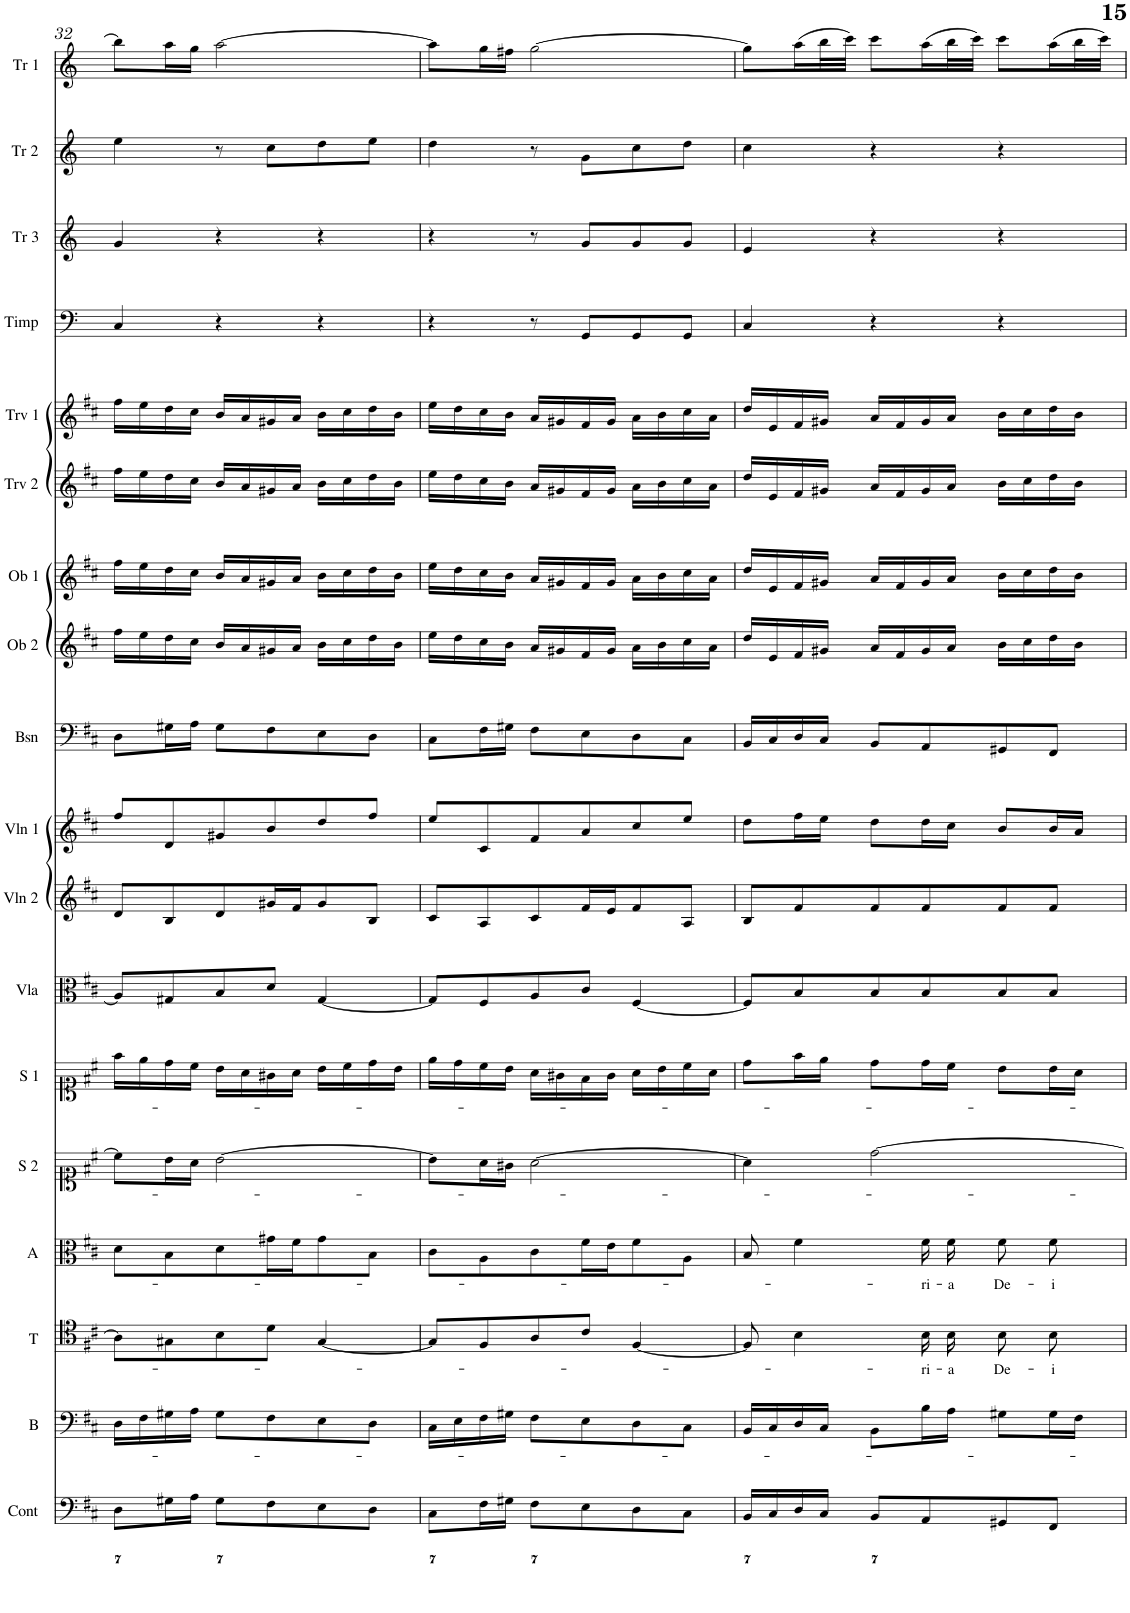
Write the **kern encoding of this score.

**kern	**kern	**kern	**text	**kern	**text	**kern	**kern	**kern	**kern	**kern	**kern	**kern	**kern	**kern	**kern	**kern	**kern	**kern	**kern
*part18	*part17	*part16	*part16	*part15	*part15	*part14	*part13	*part12	*part11	*part10	*part9	*part8	*part7	*part6	*part5	*part4	*part3	*part2	*part1
*staff18	*staff17	*staff16	*staff16	*staff15	*staff15	*staff14	*staff13	*staff12	*staff11	*staff10	*staff9	*staff8	*staff7	*staff6	*staff5	*staff4	*staff3	*staff2	*staff1
*I"Continuo	*I"Bass	*I"Tenor	*	*I"Alto	*	*I"Soprano 2	*I"Soprano 1	*I"Viola	*I"Violin 2	*I"Violin 1	*I"Bassoon	*I"Oboe 2	*I"Oboe 1	*I"Traverso 2	*I"Traverso 1	*I"Timpani	*I"Tromba 3	*I"Tromba 2	*I"Tromba 1
*I'Cont	*I'B	*I'T	*	*I'A	*	*I'S 2	*I'S 1	*I'Vla	*I'Vln 2	*I'Vln 1	*I'Bsn	*I'Ob 2	*I'Ob 1	*I'Trv 2	*I'Trv 1	*I'Timp	*I'Tr 3	*I'Tr 2	*I'Tr 1
!!LO:PB:g=z
*clefF4	*clefF4	*clefC4	*	*clefC3	*	*clefC1	*clefC1	*clefC3	*clefG2	*clefG2	*clefF4	*clefG2	*clefG2	*clefG2	*clefG2	*clefF4	*clefG2	*clefG2	*clefG2
*	*	*	*	*	*	*	*	*	*	*	*	*	*	*	*	*Trd-1c-2	*Trd-1c-2	*Trd-1c-2	*Trd-1c-2
*k[f#c#]	*k[f#c#]	*k[f#c#]	*	*k[f#c#]	*	*k[f#c#]	*k[f#c#]	*k[f#c#]	*k[f#c#]	*k[f#c#]	*k[f#c#]	*k[f#c#]	*k[f#c#]	*k[f#c#]	*k[f#c#]	*k[]	*k[]	*k[]	*k[]
*M3/4	*M3/4	*M3/4	*	*M3/4	*	*M3/4	*M3/4	*M3/4	*M3/4	*M3/4	*M3/4	*M3/4	*M3/4	*M3/4	*M3/4	*M3/4	*M3/4	*M3/4	*M3/4
=32	=32	=32	=32	=32	=32	=32	=32	=32	=32	=32	=32	=32	=32	=32	=32	=32	=32	=32	=32
8D\L	16D\LL	8A\L]	.	8d\L	.	8cc#\L]	16ff#\LL	8A/L]	8d/L	8ff#/L	8D\L	16ff#\LL	16ff#\LL	16ff#\LL	16ff#\LL	4C/	4g/	4ee\	8bb\L]
.	16F#\	.	.	.	.	.	16ee\	.	.	.	.	16ee\	16ee\	16ee\	16ee\	.	.	.	.
16G#X\L	16G#X\	8G#X\	.	8B\	.	16b\L	16dd\	8G#X/	8B/	8d/	16G#X\L	16dd\	16dd\	16dd\	16dd\	.	.	.	16aa\L
16A\JJ	16A\JJ	.	.	.	.	16a\JJ	16cc#\JJ	.	.	.	16A\JJ	16cc#\JJ	16cc#\JJ	16cc#\JJ	16cc#\JJ	.	.	.	16gg\JJ
8G#\L	8G#\L	8B\	.	8d\	.	[2b\	16b\LL	8B/	8d/	8g#X/	8G#\L	16b/LL	16b/LL	16b/LL	16b/LL	4r	4r	8r	[2aa\
.	.	.	.	.	.	.	16a\	.	.	.	.	16a/	16a/	16a/	16a/	.	.	.	.
8F#\	8F#\	8d\J	.	16g#X\L	.	.	16g#X\	8d/J	16g#X/L	8b/	8F#\	16g#X/	16g#X/	16g#X/	16g#X/	.	.	8cc\L	.
.	.	.	.	16f#\J	.	.	16a\JJ	.	16f#/J	.	.	16a/JJ	16a/JJ	16a/JJ	16a/JJ	.	.	.	.
8E\	8E\	[4G#/	.	8g#\	.	.	16b\LL	[4G#/	8g#/	8dd/	8E\	16b\LL	16b\LL	16b\LL	16b\LL	4r	4r	8dd\	.
.	.	.	.	.	.	.	16cc#\	.	.	.	.	16cc#\	16cc#\	16cc#\	16cc#\	.	.	.	.
8D\J	8D\J	.	.	8B\J	.	.	16dd\	.	8B/J	8ff#/J	8D\J	16dd\	16dd\	16dd\	16dd\	.	.	8ee\J	.
.	.	.	.	.	.	.	16b\JJ	.	.	.	.	16b\JJ	16b\JJ	16b\JJ	16b\JJ	.	.	.	.
=33	=33	=33	=33	=33	=33	=33	=33	=33	=33	=33	=33	=33	=33	=33	=33	=33	=33	=33	=33
8C#\L	16C#\LL	8G#/L]	.	8c#\L	.	8b\L]	16ee\LL	8G#/L]	8c#/L	8ee/L	8C#\L	16ee\LL	16ee\LL	16ee\LL	16ee\LL	4r	4r	4dd\	8aa\L]
.	16E\	.	.	.	.	.	16dd\	.	.	.	.	16dd\	16dd\	16dd\	16dd\	.	.	.	.
16F#\L	16F#\	8F#/	.	8A\	.	16a\L	16cc#\	8F#/	8A/	8c#/	16F#\L	16cc#\	16cc#\	16cc#\	16cc#\	.	.	.	16gg\L
16G#X\JJ	16G#X\JJ	.	.	.	.	16g#X\JJ	16b\JJ	.	.	.	16G#X\JJ	16b\JJ	16b\JJ	16b\JJ	16b\JJ	.	.	.	16ff#X\JJ
8F#\L	8F#\L	8A/	.	8c#\	.	[2a\	16a\LL	8A/	8c#/	8f#/	8F#\L	16a/LL	16a/LL	16a/LL	16a/LL	8r	8r	8r	[2gg\
.	.	.	.	.	.	.	16g#X\	.	.	.	.	16g#X/	16g#X/	16g#X/	16g#X/	.	.	.	.
8E\	8E\	8c#/J	.	16f#\L	.	.	16f#\	8c#/J	16f#/L	8a/	8E\	16f#/	16f#/	16f#/	16f#/	8GG/L	8g/L	8g\L	.
.	.	.	.	16e\J	.	.	16g#\JJ	.	16e/J	.	.	16g#/JJ	16g#/JJ	16g#/JJ	16g#/JJ	.	.	.	.
8D\	8D\	[4F#/	.	8f#\	.	.	16a\LL	[4F#/	8f#/	8cc#/	8D\	16a\LL	16a\LL	16a\LL	16a\LL	8GG/	8g/	8cc\	.
.	.	.	.	.	.	.	16b\	.	.	.	.	16b\	16b\	16b\	16b\	.	.	.	.
8C#\J	8C#\J	.	.	8A\J	.	.	16cc#\	.	8A/J	8ee/J	8C#\J	16cc#\	16cc#\	16cc#\	16cc#\	8GG/J	8g/J	8dd\J	.
.	.	.	.	.	.	.	16a\JJ	.	.	.	.	16a\JJ	16a\JJ	16a\JJ	16a\JJ	.	.	.	.
=34	=34	=34	=34	=34	=34	=34	=34	=34	=34	=34	=34	=34	=34	=34	=34	=34	=34	=34	=34
16BB/LL	16BB/LL	8F#/]	.	8B/	.	4a\]	8dd\L	8F#/L]	8B/L	8dd\L	16BB/LL	16dd/LL	16dd/LL	16dd/LL	16dd/LL	4C/	4e/	4cc\	8gg\L]
16C#/	16C#/	.	.	.	.	.	.	.	.	.	16C#/	16e/	16e/	16e/	16e/	.	.	.	.
16D/	16D/	4B\	.	4f#\	.	.	16ff#\L	8B/	8f#/	16ff#\L	16D/	16f#/	16f#/	16f#/	16f#/	.	.	.	(16aa\L
16C#/JJ	16C#/JJ	.	.	.	.	.	16ee\JJ	.	.	16ee\JJ	16C#/JJ	16g#X/JJ	16g#X/JJ	16g#X/JJ	16g#X/JJ	.	.	.	32bb\L
.	.	.	.	.	.	.	.	.	.	.	.	.	.	.	.	.	.	.	32ccc\JJJ)
8BB/L	8BB\L	.	.	.	.	[2dd\	8dd\L	8B/	8f#/	8dd\L	8BB/L	16a/LL	16a/LL	16a/LL	16a/LL	4r	4r	4r	8ccc\L
.	.	.	.	.	.	.	.	.	.	.	.	16f#/	16f#/	16f#/	16f#/	.	.	.	.
!	!	!	!LO:LY:b	!	!LO:LY:b	!	!	!	!	!	!	!	!	!	!	!	!	!	!
8AA/	16B\L	16B\	-ri-	16f#\	-ri-	.	16dd\L	8B/	8f#/	16dd\L	8AA/	16g#/	16g#/	16g#/	16g#/	.	.	.	(16aa\L
!	!	!	!LO:LY:b	!	!LO:LY:b	!	!	!	!	!	!	!	!	!	!	!	!	!	!
.	16A\JJ	16B\	-a	16f#\	-a	.	16cc#\JJ	.	.	16cc#\JJ	.	16a/JJ	16a/JJ	16a/JJ	16a/JJ	.	.	.	32bb\L
.	.	.	.	.	.	.	.	.	.	.	.	.	.	.	.	.	.	.	32ccc\JJJ)
!	!	!	!LO:LY:b	!	!LO:LY:b	!	!	!	!	!	!	!	!	!	!	!	!	!	!
8GG#X/	8G#X\L	8B\	De-	8f#\	De-	.	8b\L	8B/	8f#/	8b/L	8GG#X/	16b\LL	16b\LL	16b\LL	16b\LL	4r	4r	4r	8ccc\L
.	.	.	.	.	.	.	.	.	.	.	.	16cc#\	16cc#\	16cc#\	16cc#\	.	.	.	.
!	!	!	!LO:LY:b	!	!LO:LY:b	!	!	!	!	!	!	!	!	!	!	!	!	!	!
8FF#/J	16G#\L	8B\	-i	8f#\	-i	.	16b\L	8B/J	8f#/J	16b/L	8FF#/J	16dd\	16dd\	16dd\	16dd\	.	.	.	(16aa\L
.	16F#\JJ	.	.	.	.	.	16a\JJ	.	.	16a/JJ	.	16b\JJ	16b\JJ	16b\JJ	16b\JJ	.	.	.	32bb\L
.	.	.	.	.	.	.	.	.	.	.	.	.	.	.	.	.	.	.	32ccc\JJJ)
=	=	=	=	=	=	=	=	=	=	=	=	=	=	=	=	=	=	=	=
*-	*-	*-	*-	*-	*-	*-	*-	*-	*-	*-	*-	*-	*-	*-	*-	*-	*-	*-	*-
